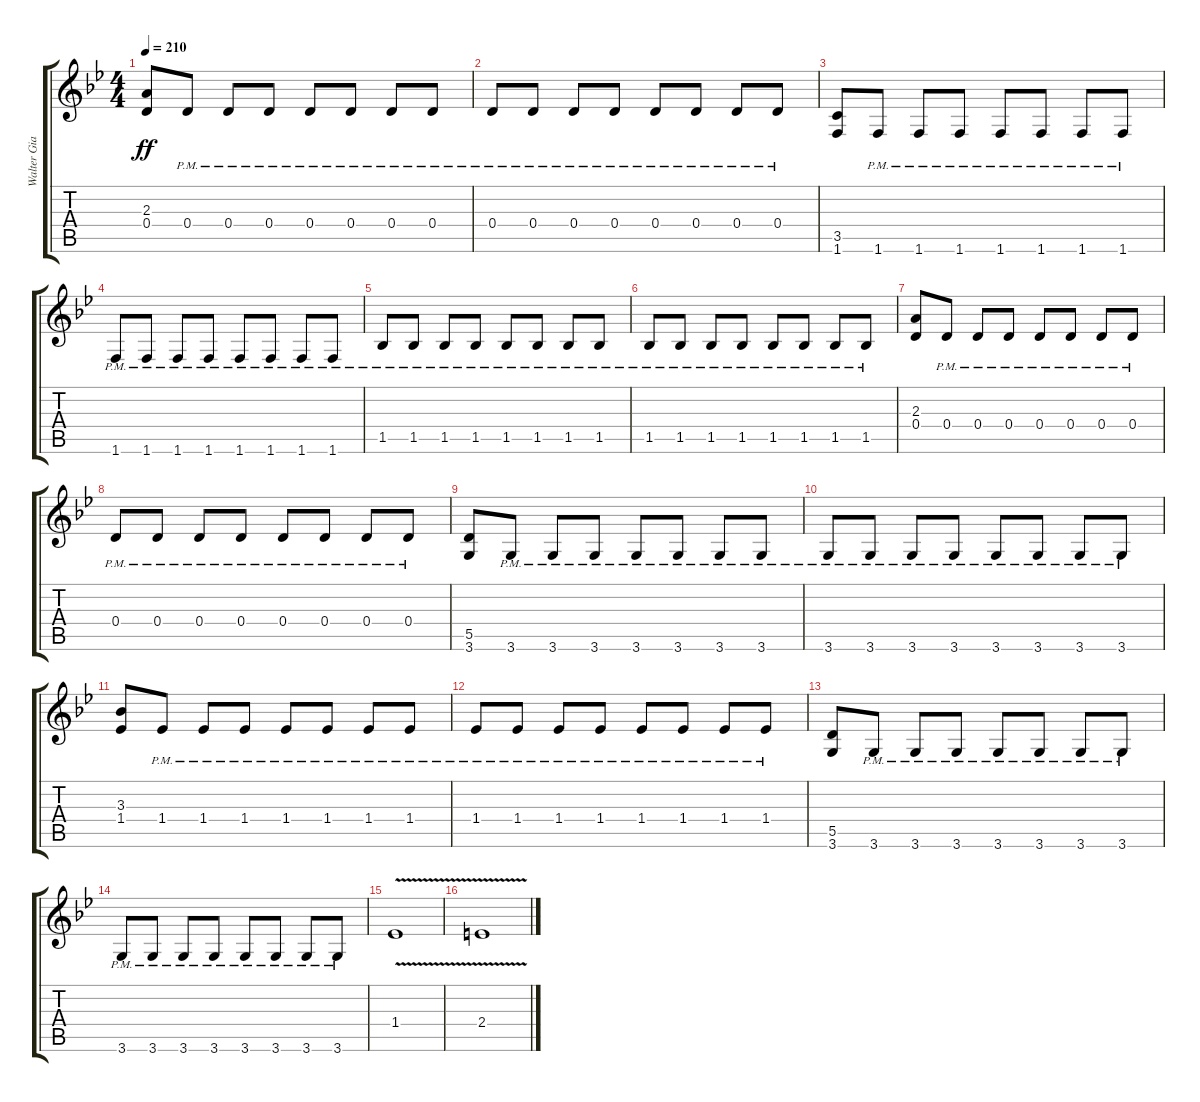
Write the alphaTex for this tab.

\track ("Walter Giardino" "Walter Gia") {instrument overdrivenguitar}
\staff {score tabs}
\tuning (E4 B3 G3 D3 A2 E2) {hide}
\ts (4 4)
\tempo 210
\clef g2
\ks gminor
(2.3 0.4).8{dy ff} 0.4{pm}.8 0.4{pm}.8 0.4{pm}.8 0.4{pm}.8 0.4{pm}.8 0.4{pm}.8 0.4{pm}.8 |
0.4{pm}.8 0.4{pm}.8 0.4{pm}.8 0.4{pm}.8 0.4{pm}.8 0.4{pm}.8 0.4{pm}.8 0.4{pm}.8 |
(3.5 1.6).8 1.6{pm}.8 1.6{pm}.8 1.6{pm}.8 1.6{pm}.8 1.6{pm}.8 1.6{pm}.8 1.6{pm}.8 |
1.6{pm}.8 1.6{pm}.8 1.6{pm}.8 1.6{pm}.8 1.6{pm}.8 1.6{pm}.8 1.6{pm}.8 1.6{pm}.8 |
1.5{pm}.8 1.5{pm}.8 1.5{pm}.8 1.5{pm}.8 1.5{pm}.8 1.5{pm}.8 1.5{pm}.8 1.5{pm}.8 |
1.5{pm}.8 1.5{pm}.8 1.5{pm}.8 1.5{pm}.8 1.5{pm}.8 1.5{pm}.8 1.5{pm}.8 1.5{pm}.8 |
(2.3 0.4).8 0.4{pm}.8 0.4{pm}.8 0.4{pm}.8 0.4{pm}.8 0.4{pm}.8 0.4{pm}.8 0.4{pm}.8 |
0.4{pm}.8 0.4{pm}.8 0.4{pm}.8 0.4{pm}.8 0.4{pm}.8 0.4{pm}.8 0.4{pm}.8 0.4{pm}.8 |
(5.5 3.6).8 3.6{pm}.8 3.6{pm}.8 3.6{pm}.8 3.6{pm}.8 3.6{pm}.8 3.6{pm}.8 3.6{pm}.8 |
3.6{pm}.8 3.6{pm}.8 3.6{pm}.8 3.6{pm}.8 3.6{pm}.8 3.6{pm}.8 3.6{pm}.8 3.6{pm}.8 |
(3.3 1.4).8 1.4{pm}.8 1.4{pm}.8 1.4{pm}.8 1.4{pm}.8 1.4{pm}.8 1.4{pm}.8 1.4{pm}.8 |
1.4{pm}.8 1.4{pm}.8 1.4{pm}.8 1.4{pm}.8 1.4{pm}.8 1.4{pm}.8 1.4{pm}.8 1.4{pm}.8 |
(5.5 3.6).8 3.6{pm}.8 3.6{pm}.8 3.6{pm}.8 3.6{pm}.8 3.6{pm}.8 3.6{pm}.8 3.6{pm}.8 |
3.6{pm}.8 3.6{pm}.8 3.6{pm}.8 3.6{pm}.8 3.6{pm}.8 3.6{pm}.8 3.6{pm}.8 3.6{pm}.8 |
1.4{v}.1 |
2.4{v}.1
